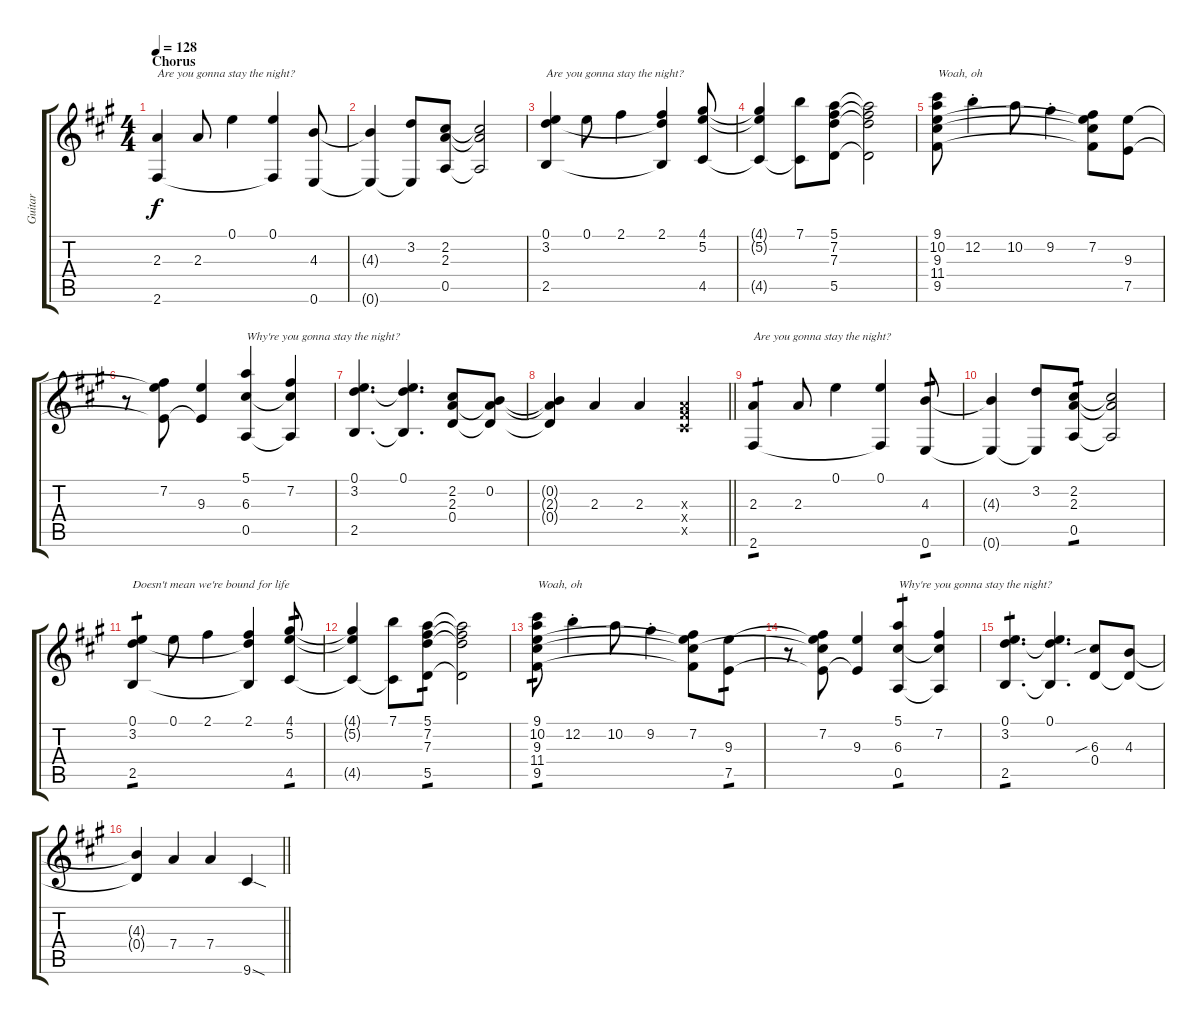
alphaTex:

\track ("Guitar" "Guitar") {instrument acousticguitarnylon}
\staff {score tabs}
\tuning (E4 B3 G3 D3 A2 E2) {hide}
\ts (4 4)
\section ("" "Chorus")
\tempo 128
\clef g2
\ks f#minor
(2.3 2.6).4{txt "Are you gonna stay the night?" dy f} 2.3.8 0.1.4 (0.1 2.6{t}).4 (4.3 0.6).8 |
(4.3{t} 0.6{t}).4 (3.2 0.6{t}).8 (2.2 2.3 0.5).8 (2.2{t} 2.3{t} 0.5{t}).2 |
(0.1 3.2 2.5).4{txt "Are you gonna stay the night?"} 0.1.8 2.1.4 (2.1 3.2{t} 2.5{t}).4 (4.1 5.2 4.5).8 |
(4.1{t} 5.2{t} 4.5{t}).4 (7.1 4.5{t}).8 (5.1 7.2 7.3 5.5).8 (5.1{t} 7.2{t} 7.3{t} 5.5{t}).2 |
(9.1 10.2 9.3 11.4 9.5).8{txt "Woah, oh"} 12.2{st}.4 10.2.8 9.2{st}.4 (7.2 9.3{t} 11.4{t} 9.5{t}).8 (9.3 7.5).8 |
r.8 (7.2 9.3{t} 7.5{t}).8 (9.3 7.5{t}).4 (5.1 6.3 0.5).4{txt "Why're you gonna stay the night?"} (7.2 6.3{t} 0.5{t}).4 |
(0.1 3.2 2.5).4{d} (0.1 3.2{t} 2.5{t}).4{d} (2.2 2.3 0.4).8 (0.2 2.3{t} 0.4{t}).8 |
\barLineRight lightlight
(0.2{t} 2.3{t} 0.4{t}).4 2.3.4 2.3.4 (2.3{x} 4.4{x} 4.5{x}).4 |
(2.3 2.6).4{txt "Are you gonna stay the night?" tp 1} 2.3.8 0.1.4 (0.1 2.6{t}).4 (4.3 0.6).8{tp 1} |
(4.3{t} 0.6{t}).4 (3.2 0.6{t}).8 (2.2 2.3 0.5).8{tp 1} (2.2{t} 2.3{t} 0.5{t}).2 |
(0.1 3.2 2.5).4{txt "Doesn't mean we're bound for life" tp 1} 0.1.8 2.1.4 (2.1 3.2{t} 2.5{t}).4 (4.1 5.2 4.5).8{tp 1} |
(4.1{t} 5.2{t} 4.5{t}).4 (7.1 4.5{t}).8 (5.1 7.2 7.3 5.5).8{tp 1} (5.1{t} 7.2{t} 7.3{t} 5.5{t}).2 |
(9.1 10.2 9.3 11.4 9.5).8{txt "Woah, oh" tp 1} 12.2{st}.4 10.2.8 9.2{st}.4 (7.2 9.3{t} 11.4{t} 9.5{t}).8 (9.3 7.5).8{tp 1} |
r.8 (7.2 9.3{t} 11.4{t} 7.5{t}).8 (9.3 7.5{t}).4 (5.1 6.3 0.5).4{txt "Why're you gonna stay the night?" tp 1} (7.2 6.3{t} 0.5{t}).4 |
(0.1 3.2 2.5).4{d tp 1} (0.1 3.2{t} 2.5{t}).4{d} (6.3{sib} 0.4).8 (4.3 0.4{t}).8 |
\barLineRight lightlight
(4.3{t} 0.4{t}).4 7.4.4 7.4.4 9.6{sod}.4
